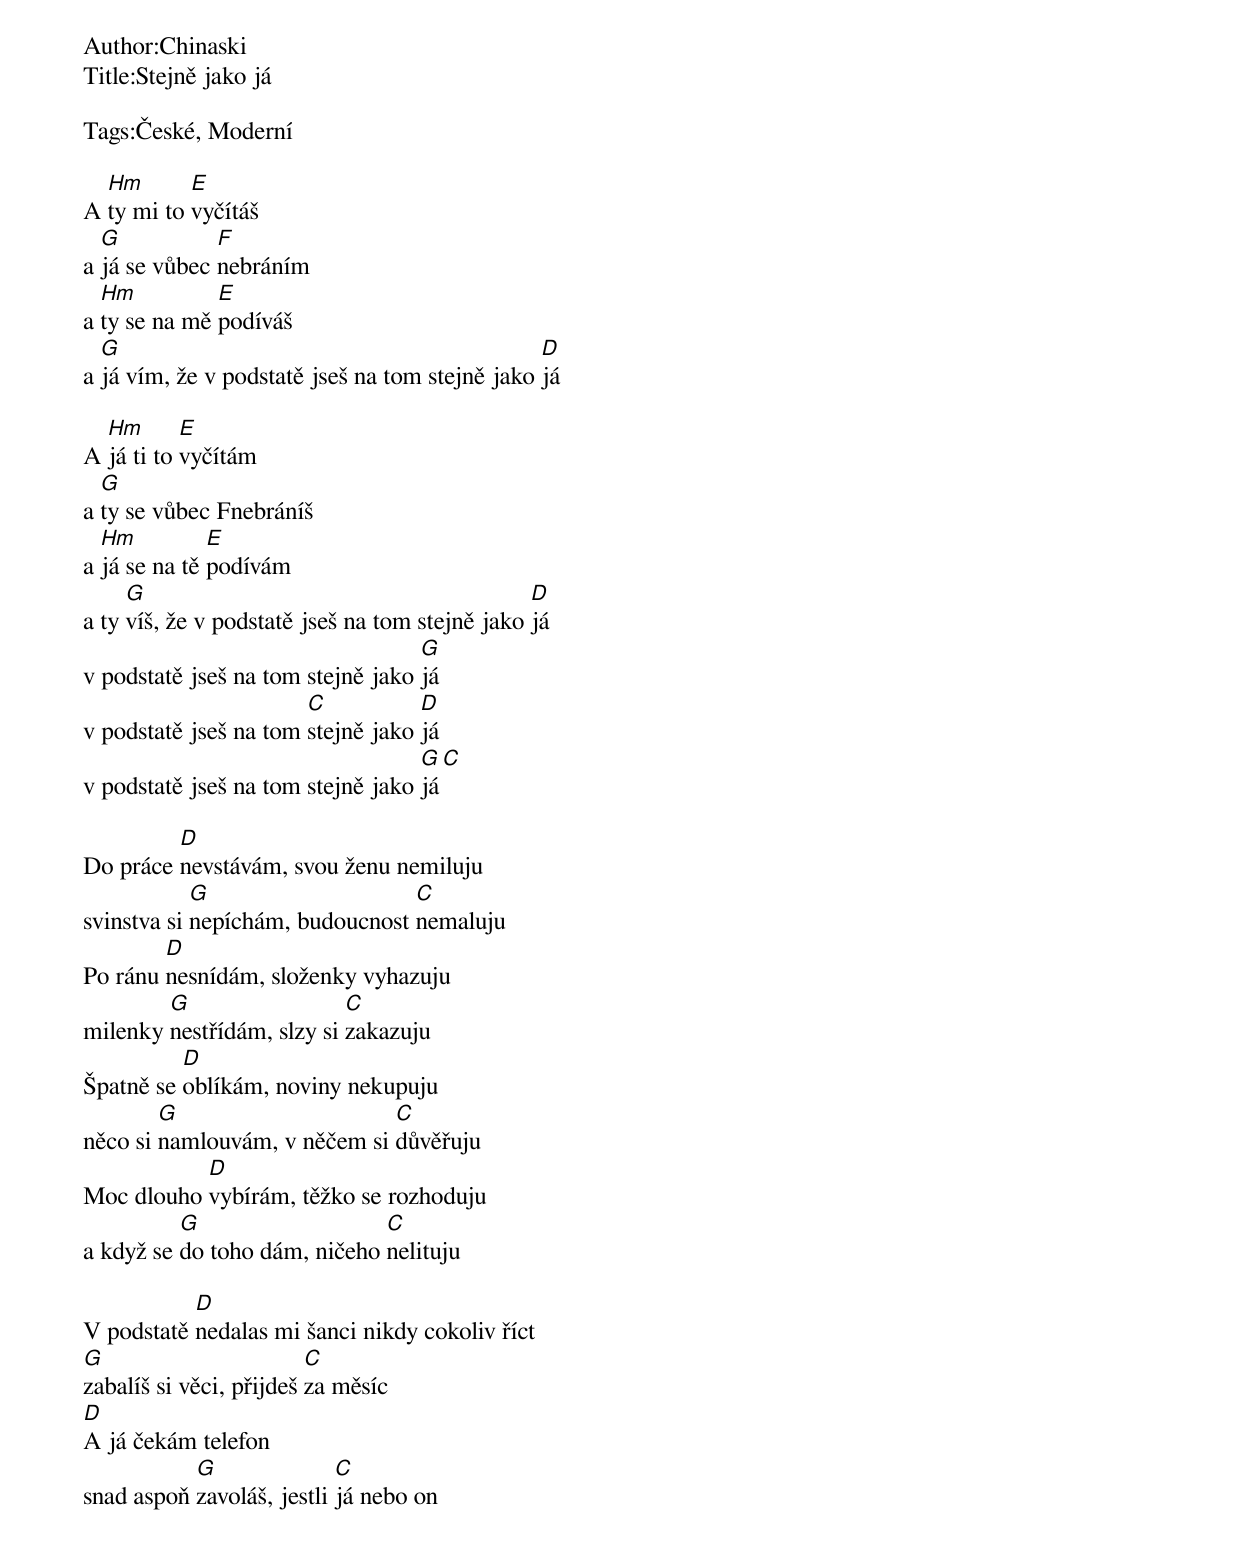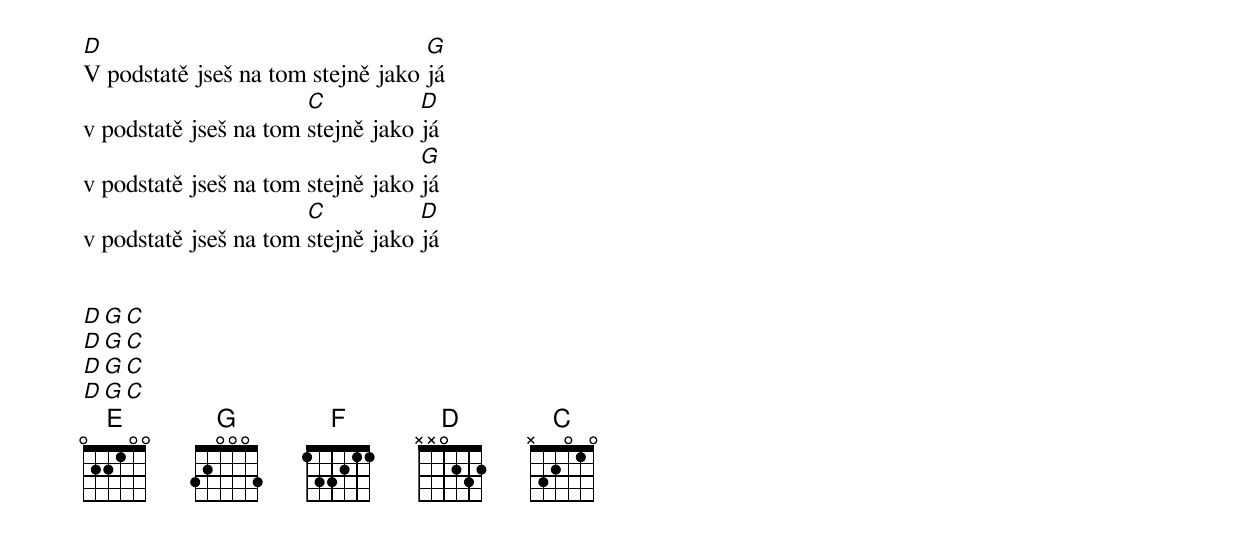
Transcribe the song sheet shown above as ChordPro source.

Author:Chinaski
Title:Stejně jako já

Tags:České, Moderní

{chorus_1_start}
A [Hm]ty mi to [E]vyčítáš
a [G]já se vůbec [F]nebráním
a [Hm]ty se na mě [E]podíváš
a [G]já vím, že v podstatě jseš na tom stejně jako [D]já
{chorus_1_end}

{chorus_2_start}
A [Hm]já ti to [E]vyčítám
a [G]ty se vůbec Fnebráníš
a [Hm]já se na tě [E]podívám
a ty [G]víš, že v podstatě jseš na tom stejně jako [D]já
v podstatě jseš na tom stejně jako [G]já
v podstatě jseš na tom [C]stejně jako [D]já
v podstatě jseš na tom stejně jako [G]já[C]
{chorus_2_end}

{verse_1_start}
Do práce [D]nevstávám, svou ženu nemiluju
svinstva si [G]nepíchám, budoucnost [C]nemaluju
Po ránu [D]nesnídám, složenky vyhazuju
milenky [G]nestřídám, slzy si [C]zakazuju
Špatně se [D]oblíkám, noviny nekupuju
něco si [G]namlouvám, v něčem si [C]důvěřuju
Moc dlouho [D]vybírám, těžko se rozhoduju
a když se [G]do toho dám, ničeho [C]nelituju
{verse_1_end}

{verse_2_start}
V podstatě [D]nedalas mi šanci nikdy cokoliv říct
[G]zabalíš si věci, přijdeš [C]za měsíc
[D]A já čekám telefon
snad aspoň [G]zavoláš, jestli [C]já nebo on
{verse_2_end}

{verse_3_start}
[D]V podstatě jseš na tom stejně jako [G]já
v podstatě jseš na tom [C]stejně jako [D]já
v podstatě jseš na tom stejně jako [G]já
v podstatě jseš na tom [C]stejně jako [D]já
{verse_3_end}

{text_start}

[D][G][C]
[D][G][C]
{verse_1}
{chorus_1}
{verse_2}
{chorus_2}
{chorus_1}
[D][G][C]
[D][G][C]
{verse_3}
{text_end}
